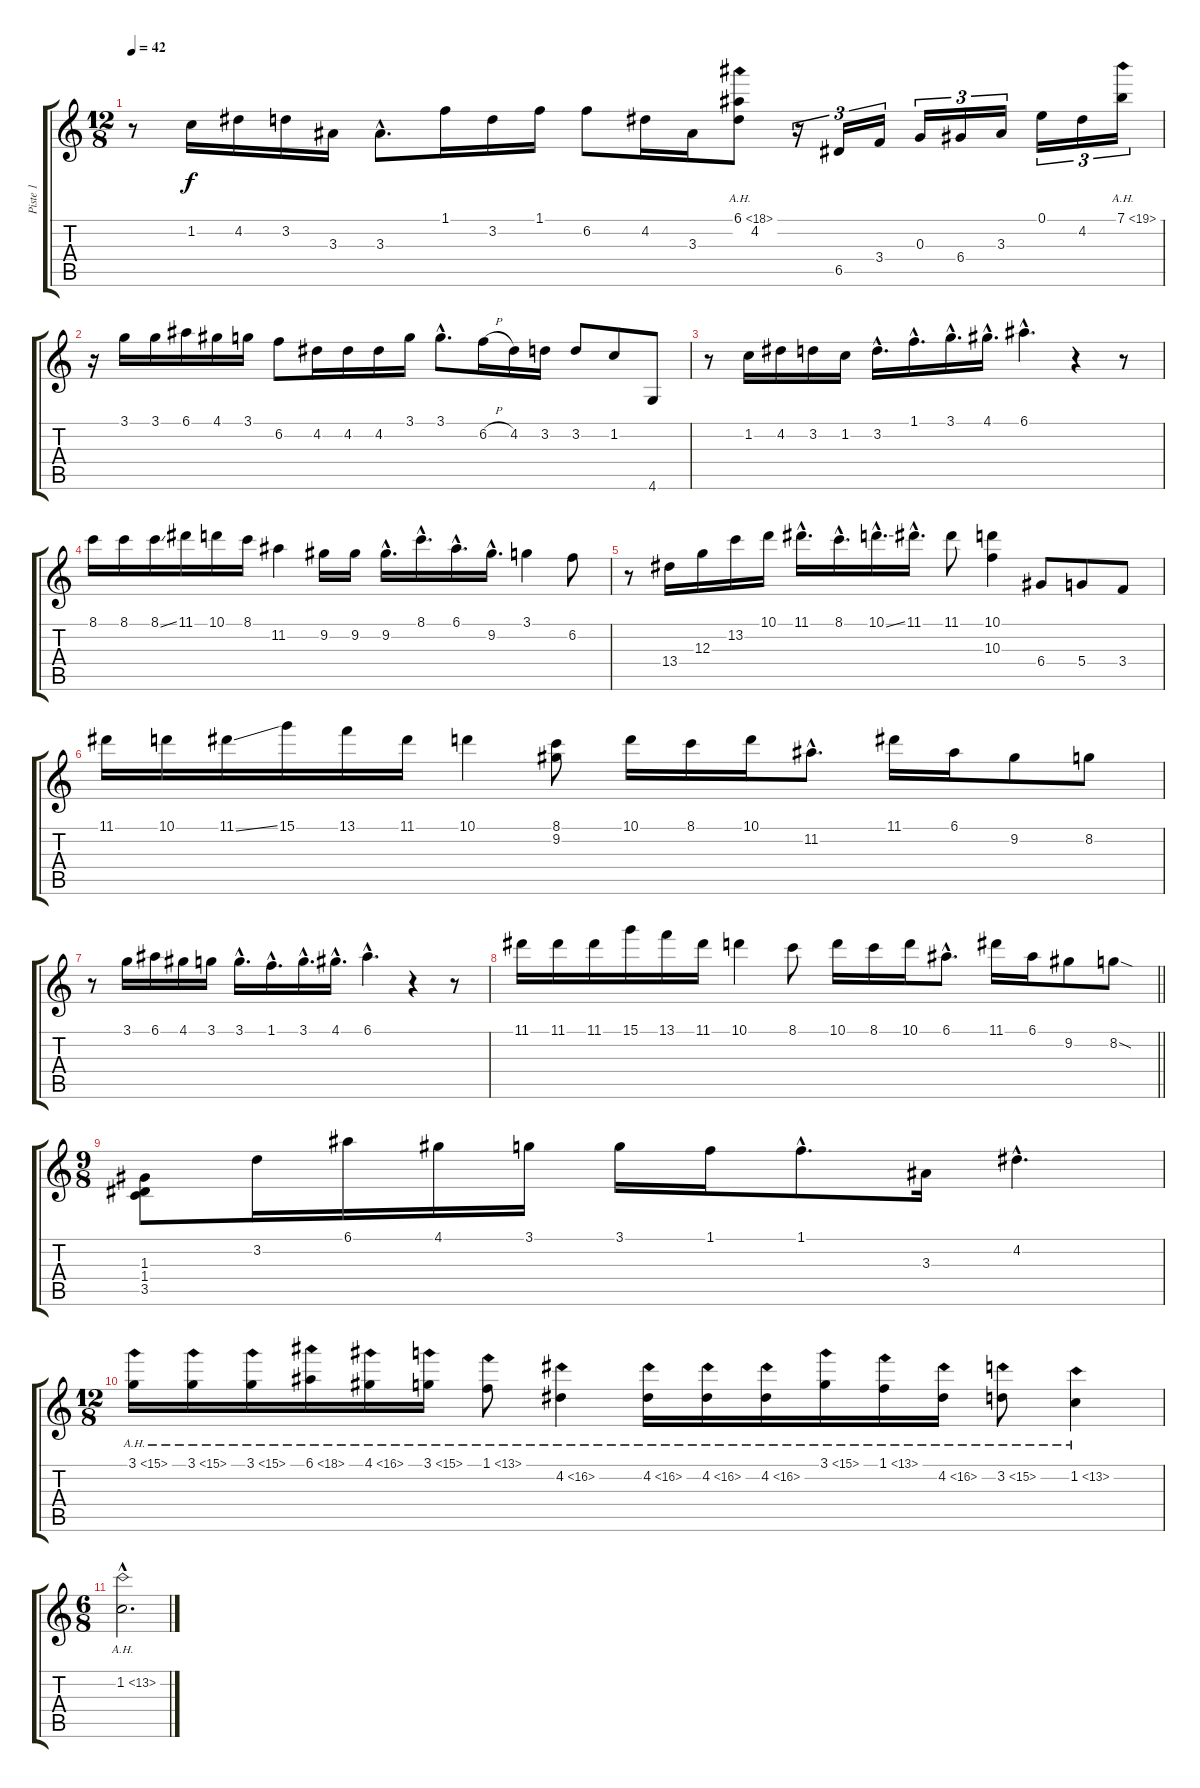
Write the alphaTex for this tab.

\track ("Piste 1" "Piste 1") {instrument acousticguitarnylon}
\staff {score tabs}
\tuning (E4 B3 G3 D3 A2 Eb2) {hide}
\ts (12 8)
\tempo 42
\clef g2
\ks c
r.8{dy f} 1.2.16 4.2.16 3.2.16 3.3.16 3.3{hac}.8{d} 1.1.16 3.2.16 1.1.16 6.2.8 4.2.16 3.3.16 (6.1{ah 12} 4.2).8 r.16{tu (3 2)} 6.5.16{tu (3 2)} 3.4.16{tu (3 2)} 0.3.16{tu (3 2)} 6.4.16{tu (3 2)} 3.3.16{tu (3 2)} 0.1.16{tu (3 2)} 4.2.16{tu (3 2)} 7.1{ah 12}.16{tu (3 2)} |
r.16 3.1.16 3.1.16 6.1.16 4.1.16 3.1.16 6.2.8 4.2.16 4.2.16 4.2.16 3.1.16 3.1{hac}.8{d} 6.2{h}.16 4.2.16 3.2.16 3.2.8 1.2.8 4.6.8 |
r.8 1.2.16 4.2.16 3.2.16 1.2.16 3.2{hac}.16{d} 1.1{hac}.16{d} 3.1{hac}.16{d} 4.1{hac}.16{d} 6.1{hac}.4{d} r.4 r.8 |
8.1.16 8.1.16 8.1{ss}.16 11.1.16 10.1.16 8.1.16 11.2.4 9.2.16 9.2.16 9.2{hac}.16{d} 8.1{hac}.16{d} 6.1{hac}.16{d} 9.2{hac}.16{d} 3.1.4 6.2.8 |
r.8 13.4.16 12.3.16 13.2.16 10.1.16 11.1{hac}.16{d} 8.1{hac}.16{d} 10.1{ss hac}.16{d} 11.1{hac}.16{d} 11.1.8 (10.1 10.3).4 6.4.8 5.4.8 3.4.8 |
11.1.16 10.1.16 11.1{ss}.16 15.1.16 13.1.16 11.1.16 10.1.4 (8.1 9.2).8 10.1.16 8.1.16 10.1.16 11.2{hac}.8{d} 11.1.16 6.1.16 9.2.8 8.2.8 |
r.8 3.1.16 6.1.16 4.1.16 3.1.16 3.1{hac}.16{d} 1.1{hac}.16{d} 3.1{hac}.16{d} 4.1{hac}.16{d} 6.1{hac}.4{d} r.4 r.8 |
\barLineRight lightlight
11.1.16 11.1.16 11.1.16 15.1.16 13.1.16 11.1.16 10.1.4 8.1.8 10.1.16 8.1.16 10.1.16 6.1{hac}.8{d} 11.1.16 6.1.16 9.2.8 8.2{sod}.8 |
\ts (9 8)
(1.3 1.4 3.5).8 3.2.16 6.1.16 4.1.16 3.1.16 3.1.16 1.1.16 1.1{hac}.8{d} 3.3.16 4.2{hac}.4{d} |
\ts (12 8)
3.1{ah 12}.16 3.1{ah 12}.16 3.1{ah 12}.16 6.1{ah 12}.16 4.1{ah 12}.16 3.1{ah 12}.16 1.1{ah 12}.8 4.2{ah 12}.4 4.2{ah 12}.16 4.2{ah 12}.16 4.2{ah 12}.16 3.1{ah 12}.16 1.1{ah 12}.16 4.2{ah 12}.16 3.2{ah 12}.8 1.2{ah 12}.4 |
\ts (6 8)
1.2{ah 12 hac}.2{d}
